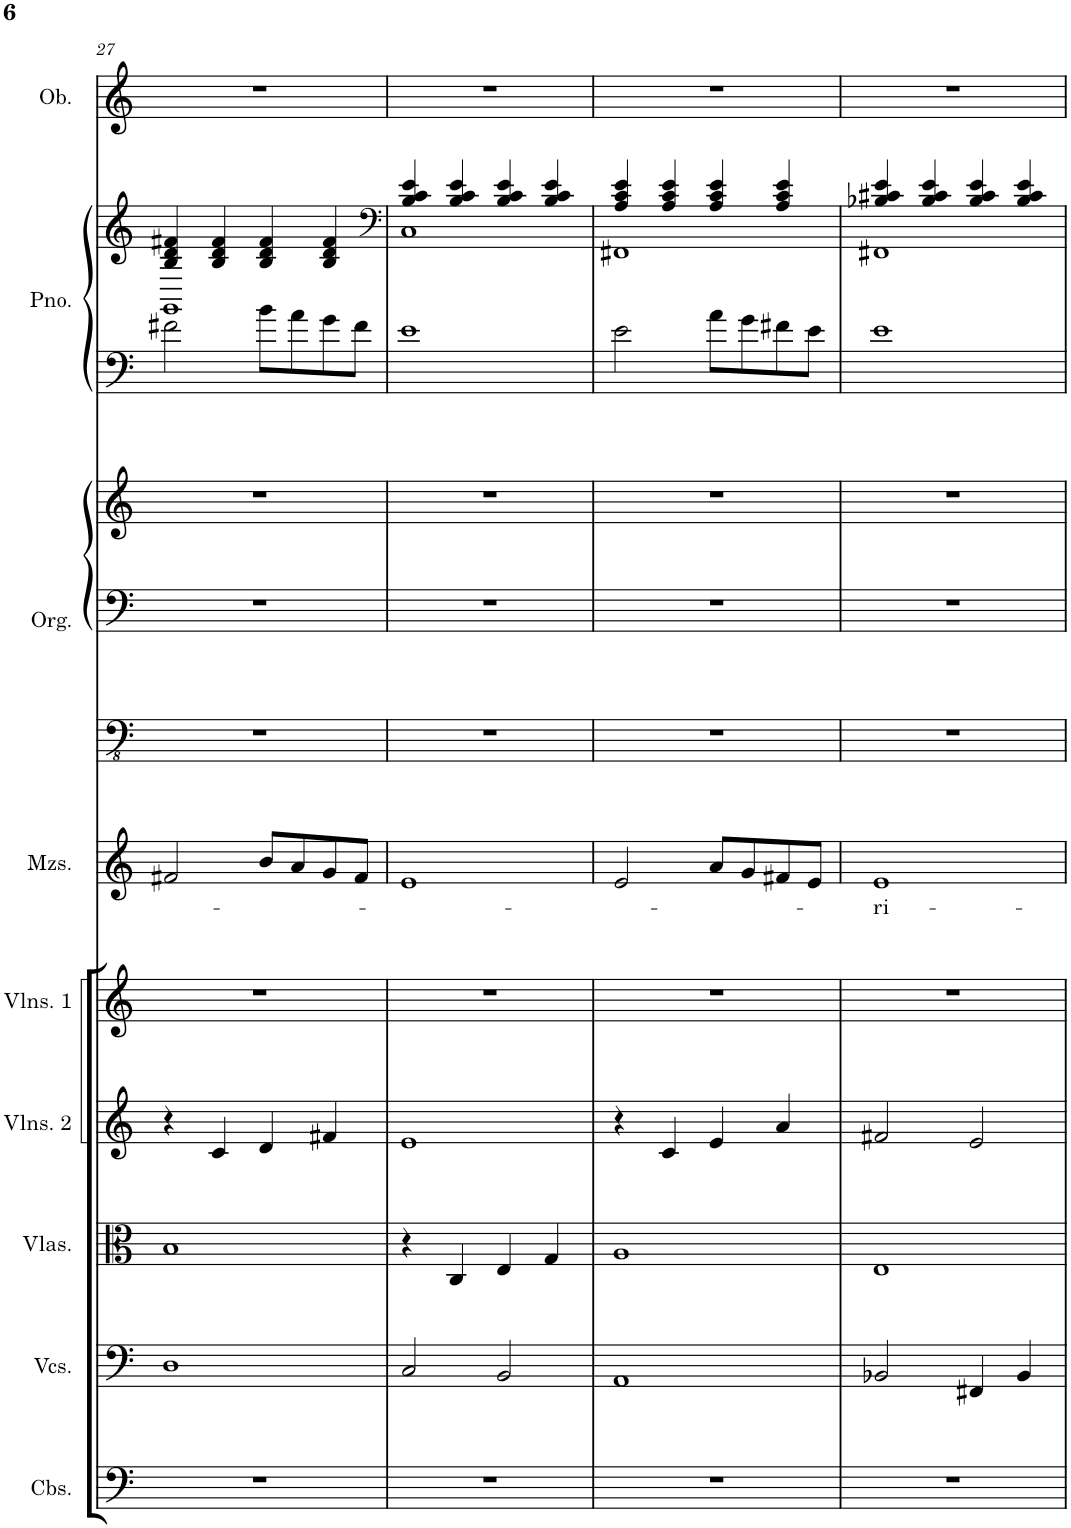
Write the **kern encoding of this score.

**kern	**kern	**kern	**kern	**kern	**kern	**text	**kern	**kern	**kern	**kern	**kern	**kern
*part9	*part8	*part7	*part6	*part5	*part4	*part4	*part3	*part3	*part3	*part2	*part2	*part1
*staff12	*staff11	*staff10	*staff9	*staff8	*staff7	*staff7	*staff6	*staff5	*staff4	*staff3	*staff2	*staff1
*I"Contrabasses	*I"Violoncellos	*I"Violas	*I"Violins 2	*I"Violins 1	*I"Mezzo-soprano	*	*I"Pipe Organ	*	*	*I"Piano	*	*I"Oboe
*I'Cbs.	*I'Vcs.	*I'Vlas.	*I'Vlns. 2	*I'Vlns. 1	*I'Mzs.	*	*I'Org.	*	*	*I'Pno.	*	*I'Ob.
!!LO:PB:g=z
*clefF4	*clefF4	*clefC3	*clefG2	*clefG2	*clefG2	*	*clefFv4	*clefF4	*clefG2	*clefF4	*clefG2	*clefG2
*Trd7c12	*	*	*	*	*	*	*	*	*	*	*	*
*k[]	*k[]	*k[]	*k[]	*k[]	*k[]	*	*k[]	*k[]	*k[]	*k[]	*k[]	*k[]
*M4/4	*M4/4	*M4/4	*M4/4	*M4/4	*M4/4	*	*M4/4	*M4/4	*M4/4	*M4/4	*M4/4	*M4/4
=27	=27	=27	=27	=27	=27	=27	=27	=27	=27	=27	=27	=27
*	*	*	*	*	*	*	*	*	*	*	*^	*
1r	1D	1B	4r	1r	2f#X/	.	1r	1r	1r	2f#X\	4B/ 4d/ 4f#X/	1GG	1r
.	.	.	4c/	.	.	.	.	.	.	.	4B/ 4d/ 4f#/	.	.
.	.	.	4d/	.	8b/L	.	.	.	.	8b\L	4B/ 4d/ 4f#/	.	.
.	.	.	.	.	8a/	.	.	.	.	8a\	.	.	.
.	.	.	4f#X/	.	8g/	.	.	.	.	8g\	4B/ 4d/ 4f#/	.	.
.	.	.	.	.	8f#/J	.	.	.	.	8f#\J	.	.	.
=28	=28	=28	=28	=28	=28	=28	=28	=28	=28	=28	=28	=28	=28
*	*	*	*	*	*	*	*	*	*	*	*clefF4	*	*
1r	2C/	4r	1e	1r	1e	.	1r	1r	1r	1e	4B/ 4c/ 4e/	1C	1r
.	.	4C/	.	.	.	.	.	.	.	.	4B/ 4c/ 4e/	.	.
.	2BB/	4E/	.	.	.	.	.	.	.	.	4B/ 4c/ 4e/	.	.
.	.	4G/	.	.	.	.	.	.	.	.	4B/ 4c/ 4e/	.	.
=29	=29	=29	=29	=29	=29	=29	=29	=29	=29	=29	=29	=29	=29
1r	1AA	1A	4r	1r	2e/	.	1r	1r	1r	2e\	4A/ 4c/ 4e/	1FF#X	1r
.	.	.	4c/	.	.	.	.	.	.	.	4A/ 4c/ 4e/	.	.
.	.	.	4e/	.	8a/L	.	.	.	.	8a\L	4A/ 4c/ 4e/	.	.
.	.	.	.	.	8g/	.	.	.	.	8g\	.	.	.
.	.	.	4a/	.	8f#X/	.	.	.	.	8f#X\	4A/ 4c/ 4e/	.	.
.	.	.	.	.	8e/J	.	.	.	.	8e\J	.	.	.
=30	=30	=30	=30	=30	=30	=30	=30	=30	=30	=30	=30	=30	=30
!	!	!	!	!	!	!LO:LY:b	!	!	!	!	!	!	!
1r	2BB-X/	1E	2f#X/	1r	1e	-ri-	1r	1r	1r	1e	4B-X/ 4c#X/ 4e/	1FF#X	1r
.	.	.	.	.	.	.	.	.	.	.	4B-/ 4c#/ 4e/	.	.
.	4FF#X/	.	2e/	.	.	.	.	.	.	.	4B-/ 4c#/ 4e/	.	.
.	4BB-/	.	.	.	.	.	.	.	.	.	4B-/ 4c#/ 4e/	.	.
*	*	*	*	*	*	*	*	*	*	*	*v	*v	*
=	=	=	=	=	=	=	=	=	=	=	=	=
*-	*-	*-	*-	*-	*-	*-	*-	*-	*-	*-	*-	*-
